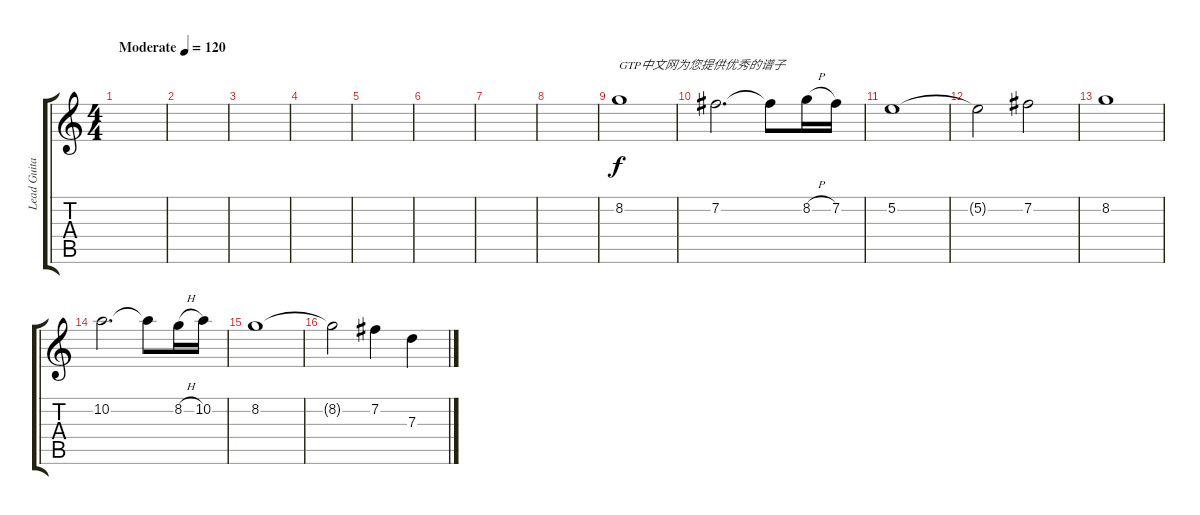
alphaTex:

\track ("Lead Guitar 1" "Lead Guita") {instrument electricguitarjazz}
\staff {score tabs}
\tuning (E4 B3 G3 D3 A2 E2) {hide}
\ts (4 4)
\tempo (120 "Moderate")
\clef g2
\ks c
|
|
|
|
|
|
|
|
8.2.1{txt "GTP中文网为您提供优秀的谱子"} |
7.2.2{d} 7.2{t}.8 8.2{h}.16 7.2.16 |
5.2.1 |
5.2{t}.2 7.2.2 |
8.2.1 |
10.2.2{d} 10.2{t}.8 8.2{h}.16 10.2.16 |
8.2.1 |
8.2{t}.2 7.2.4 7.3.4
